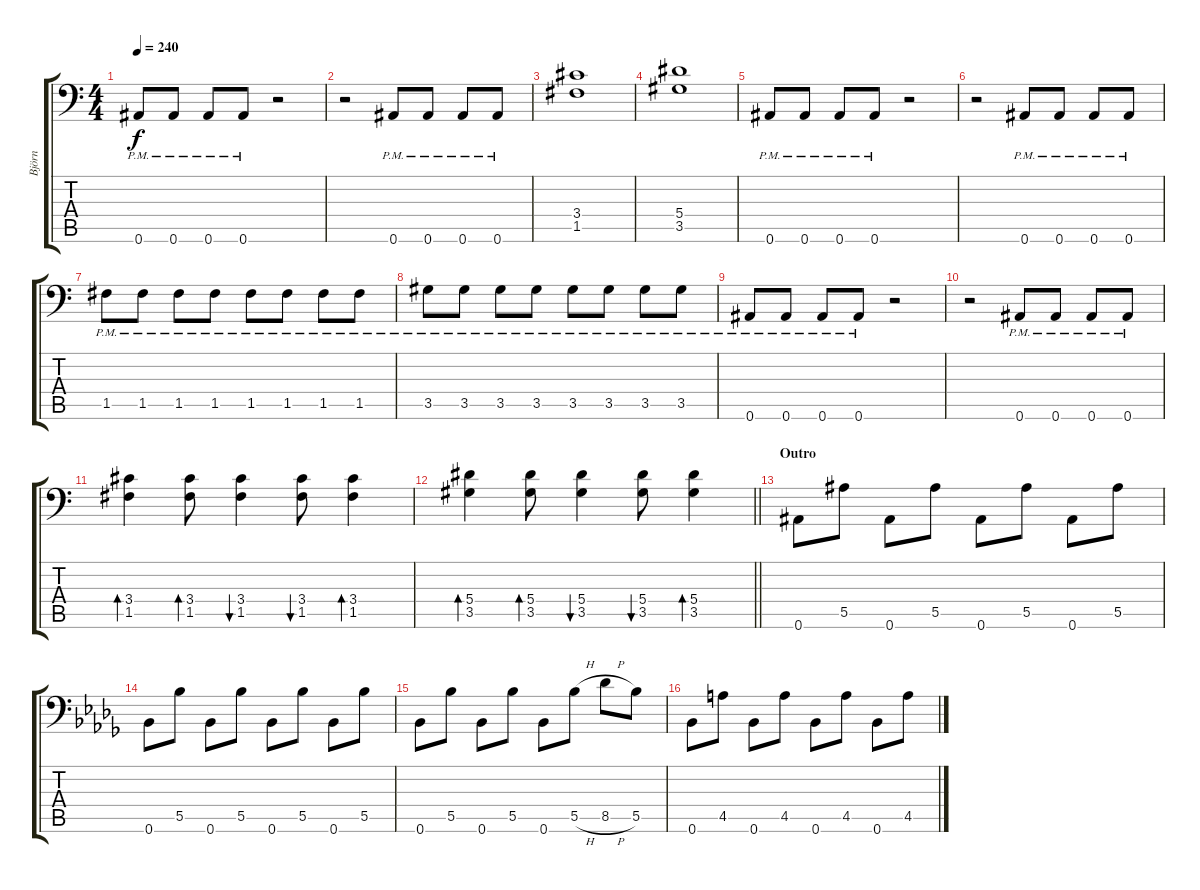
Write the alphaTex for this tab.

\track ("Björn" "Björn") {instrument distortionguitar}
\staff {score tabs}
\tuning (C4 G3 Eb3 Bb2 F2 Bb1) {hide}
\ts (4 4)
\tempo 240
\clef f4
\ks c
0.6{pm}.8{dy f} 0.6{pm}.8 0.6{pm}.8 0.6{pm}.8 r.2 |
r.2 0.6{pm}.8 0.6{pm}.8 0.6{pm}.8 0.6{pm}.8 |
(3.4 1.5).1 |
(5.4 3.5).1 |
0.6{pm}.8 0.6{pm}.8 0.6{pm}.8 0.6{pm}.8 r.2 |
r.2 0.6{pm}.8 0.6{pm}.8 0.6{pm}.8 0.6{pm}.8 |
1.5{pm}.8 1.5{pm}.8 1.5{pm}.8 1.5{pm}.8 1.5{pm}.8 1.5{pm}.8 1.5{pm}.8 1.5{pm}.8 |
3.5{pm}.8 3.5{pm}.8 3.5{pm}.8 3.5{pm}.8 3.5{pm}.8 3.5{pm}.8 3.5{pm}.8 3.5{pm}.8 |
0.6{pm}.8 0.6{pm}.8 0.6{pm}.8 0.6{pm}.8 r.2 |
r.2 0.6{pm}.8 0.6{pm}.8 0.6{pm}.8 0.6{pm}.8 |
(3.4 1.5).4{bd 60} (3.4 1.5).8{bd 60} (3.4 1.5).4{bu 60} (3.4 1.5).8{bu 60} (3.4 1.5).4{bd 60} |
\barLineRight lightlight
(5.4 3.5).4{bd 60} (5.4 3.5).8{bd 60} (5.4 3.5).4{bu 60} (5.4 3.5).8{bu 60} (5.4 3.5).4{bd 60} |
\section ("" "Outro")
0.6.8 5.5.8 0.6.8 5.5.8 0.6.8 5.5.8 0.6.8 5.5.8 |
\ks bbminor
0.6.8 5.5.8 0.6.8 5.5.8 0.6.8 5.5.8 0.6.8 5.5.8 |
0.6.8 5.5.8 0.6.8 5.5.8 0.6.8 5.5{h}.8 8.5{h}.8 5.5.8 |
0.6.8 4.5.8 0.6.8 4.5.8 0.6.8 4.5.8 0.6.8 4.5.8
